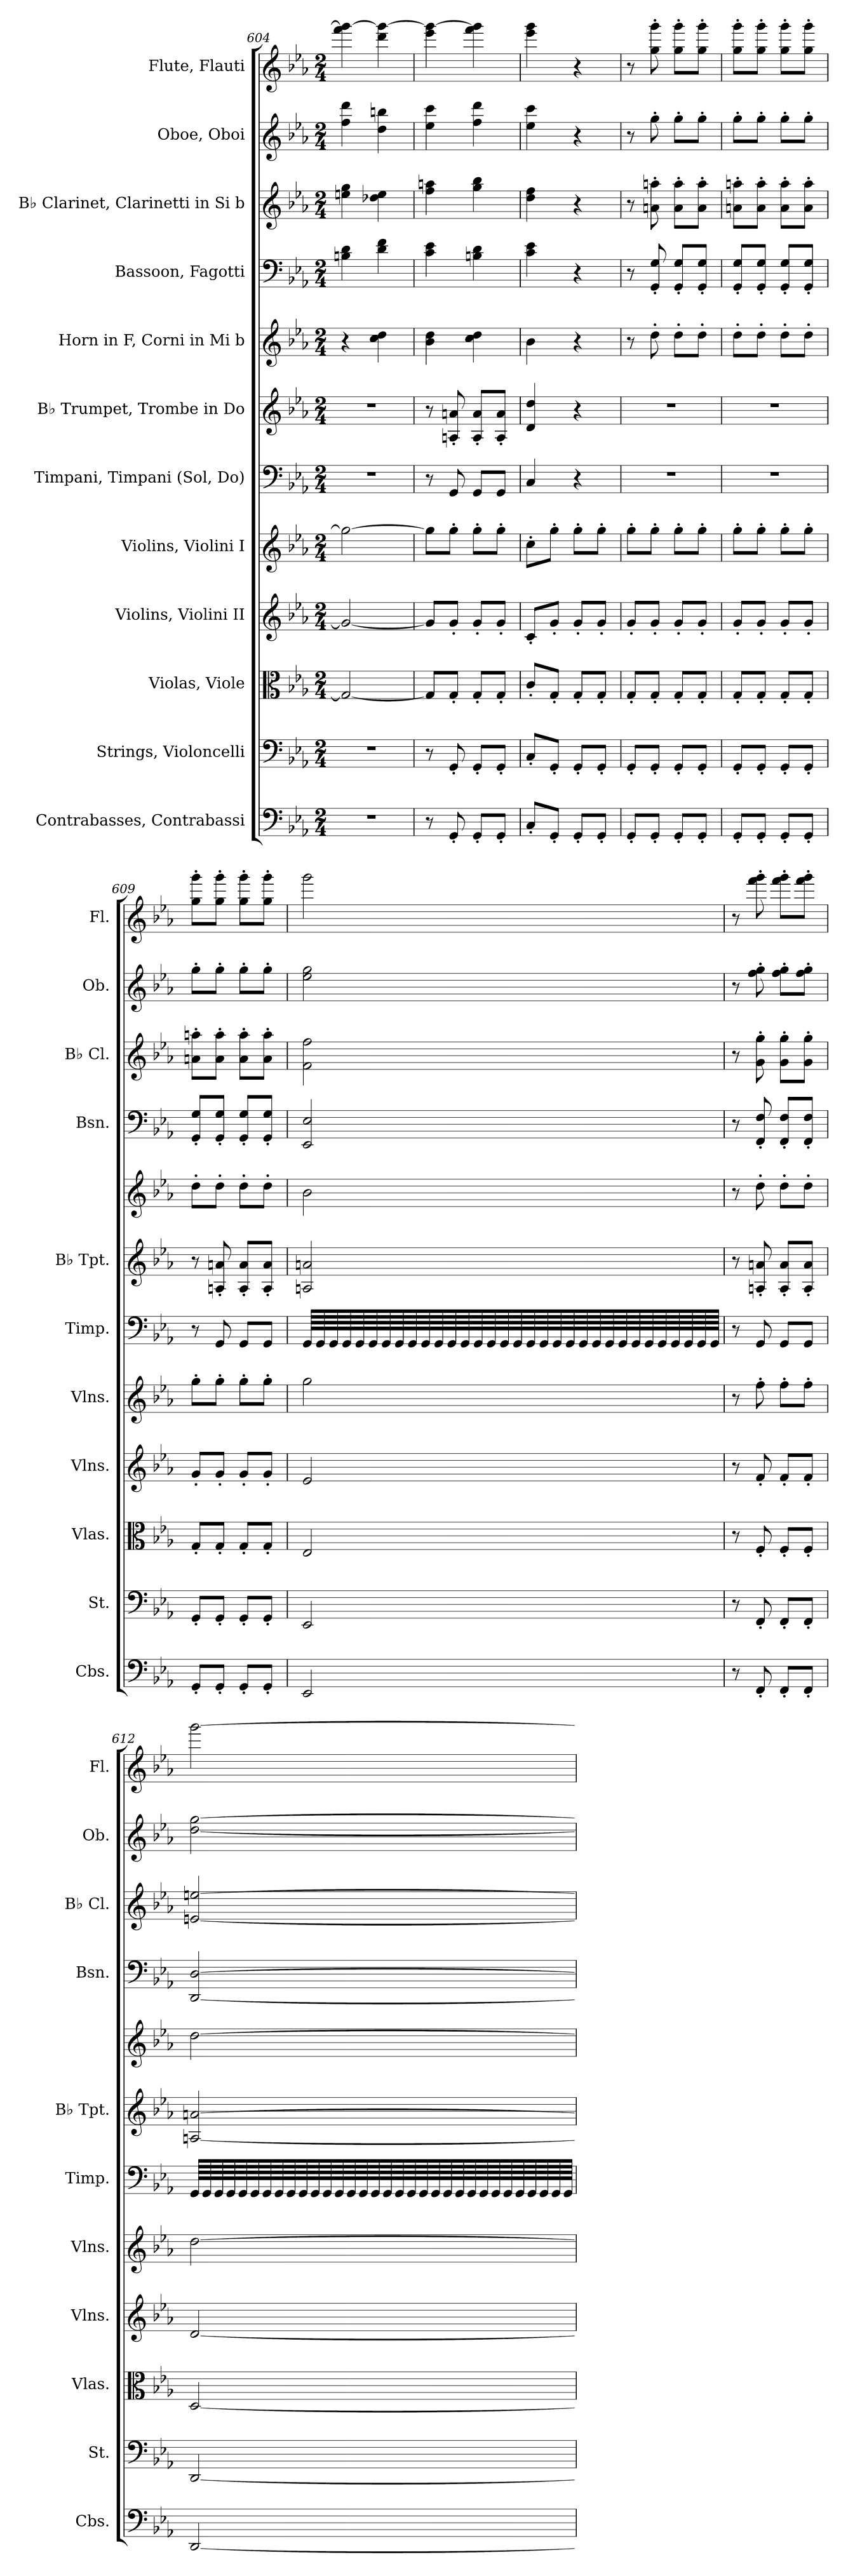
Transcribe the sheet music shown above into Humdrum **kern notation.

**kern	**kern	**kern	**kern	**kern	**kern	**kern	**kern	**kern	**kern	**kern	**kern
*part12	*part11	*part10	*part9	*part8	*part7	*part6	*part5	*part4	*part3	*part2	*part1
*staff12	*staff11	*staff10	*staff9	*staff8	*staff7	*staff6	*staff5	*staff4	*staff3	*staff2	*staff1
*I"Contrabasses, Contrabassi	*I"Strings, Violoncelli	*I"Violas, Viole	*I"Violins, Violini II	*I"Violins, Violini I	*I"Timpani, Timpani (Sol, Do)	*I"B♭ Trumpet, Trombe in Do	*I"Horn in F, Corni in Mi b	*I"Bassoon, Fagotti	*I"B♭ Clarinet, Clarinetti in Si b	*I"Oboe, Oboi	*I"Flute, Flauti
*I'Cbs.	*I'St.	*I'Vlas.	*I'Vlns.	*I'Vlns.	*I'Timp.	*I'B♭ Tpt.	*	*I'Bsn.	*I'B♭ Cl.	*I'Ob.	*I'Fl.
*clefF4	*clefF4	*clefC3	*clefG2	*clefG2	*clefF4	*clefG2	*clefG2	*clefF4	*clefG2	*clefG2	*clefG2
*ITrd7c12	*	*	*	*	*	*ITrd1c2	*ITrd4c7	*	*ITrd1c2	*	*
*k[b-e-a-]	*k[b-e-a-]	*k[b-e-a-]	*k[b-e-a-]	*k[b-e-a-]	*k[b-e-a-]	*k[b-e-a-d-g-]	*k[b-e-a-d-]	*k[b-e-a-]	*k[b-e-a-d-g-]	*k[b-e-a-]	*k[b-e-a-]
*M2/4	*M2/4	*M2/4	*M2/4	*M2/4	*M2/4	*M2/4	*M2/4	*M2/4	*M2/4	*M2/4	*M2/4
=604	=604	=604	=604	=604	=604	=604	=604	=604	=604	=604	=604
2r	2r	2G/_	2g/_	2gg\_	2r	2r	4r	4Bn\ 4d\	4ddn\ 4ff\	4ff\ 4ddd\	4fff\ 4ggg\_
.	.	.	.	.	.	.	4f\ 4g\	4d\ 4f\	4cc-X\ 4dd\	4dd\ 4bbn\	4ddd\ 4ggg\_
=605	=605	=605	=605	=605	=605	=605	=605	=605	=605	=605	=605
8r	8r	8G/L]	8g/L]	8gg\L]	8r	8r	4e-\ 4g\	4c\ 4e-\	4ee-\ 4ggn\	4ee-\ 4ccc\	4eee-\ 4ggg\_
8GGG'/	8GG'/	8G'/J	8g'/J	8gg'\J	8GG/	8Gn/' 8gn/'	.	.	.	.	.
8GGG'/L	8GG'/L	8G'/L	8g'/L	8gg'\L	8GG/L	8G/' 8g/'L	4f\ 4g\	4Bn\ 4d\	4ff\ 4aa-\	4ff\ 4ddd\	4fff\ 4ggg\]
8GGG'/J	8GG'/J	8G'/J	8g'/J	8gg'\J	8GG/J	8G/' 8g/'J	.	.	.	.	.
=606	=606	=606	=606	=606	=606	=606	=606	=606	=606	=606	=606
8CC'/L	8C'/L	8c'/L	8c'/L	8cc'\L	4C/	4c/ 4cc/	4e-\	4c\ 4e-\	4cc\ 4ee-\	4ee-\ 4ccc\	4eee-\ 4ggg\
8GGG'/J	8GG'/J	8G'/J	8g'/J	8gg'\J	.	.	.	.	.	.	.
8GGG'/L	8GG'/L	8G'/L	8g'/L	8gg'\L	4r	4r	4r	4r	4r	4r	4r
8GGG'/J	8GG'/J	8G'/J	8g'/J	8gg'\J	.	.	.	.	.	.	.
!!LO:PB:g=z
=607	=607	=607	=607	=607	=607	=607	=607	=607	=607	=607	=607
8GGG'/L	8GG'/L	8G'/L	8g'/L	8gg'\L	2r	2r	8r	8r	8r	8r	8r
8GGG'/J	8GG'/J	8G'/J	8g'/J	8gg'\J	.	.	8g'\	8GG/' 8G/'	8gn\' 8ggn\'	8gg'\	8gg\' 8ggg\'
8GGG'/L	8GG'/L	8G'/L	8g'/L	8gg'\L	.	.	8g'\L	8GG/' 8G/'L	8g\' 8gg\'L	8gg'\L	8gg\' 8ggg\'L
8GGG'/J	8GG'/J	8G'/J	8g'/J	8gg'\J	.	.	8g'\J	8GG/' 8G/'J	8g\' 8gg\'J	8gg'\J	8gg\' 8ggg\'J
=608	=608	=608	=608	=608	=608	=608	=608	=608	=608	=608	=608
8GGG'/L	8GG'/L	8G'/L	8g'/L	8gg'\L	2r	2r	8g'\L	8GG/' 8G/'L	8gn\' 8ggn\'L	8gg'\L	8gg\' 8ggg\'L
8GGG'/J	8GG'/J	8G'/J	8g'/J	8gg'\J	.	.	8g'\J	8GG/' 8G/'J	8g\' 8gg\'J	8gg'\J	8gg\' 8ggg\'J
8GGG'/L	8GG'/L	8G'/L	8g'/L	8gg'\L	.	.	8g'\L	8GG/' 8G/'L	8g\' 8gg\'L	8gg'\L	8gg\' 8ggg\'L
8GGG'/J	8GG'/J	8G'/J	8g'/J	8gg'\J	.	.	8g'\J	8GG/' 8G/'J	8g\' 8gg\'J	8gg'\J	8gg\' 8ggg\'J
=609	=609	=609	=609	=609	=609	=609	=609	=609	=609	=609	=609
*	*	*	*	*	*	*	*	*	*	*	*MM177
8GGG'/L	8GG'/L	8G'/L	8g'/L	8gg'\L	8r	8r	8g'\L	8GG/' 8G/'L	8gn\' 8ggn\'L	8gg'\L	8gg\' 8ggg\'L
8GGG'/J	8GG'/J	8G'/J	8g'/J	8gg'\J	8GG/	8Gn/' 8gn/'	8g'\J	8GG/' 8G/'J	8g\' 8gg\'J	8gg'\J	8gg\' 8ggg\'J
8GGG'/L	8GG'/L	8G'/L	8g'/L	8gg'\L	8GG/L	8G/' 8g/'L	8g'\L	8GG/' 8G/'L	8g\' 8gg\'L	8gg'\L	8gg\' 8ggg\'L
8GGG'/J	8GG'/J	8G'/J	8g'/J	8gg'\J	8GG/J	8G/' 8g/'J	8g'\J	8GG/' 8G/'J	8g\' 8gg\'J	8gg'\J	8gg\' 8ggg\'J
!!LO:PB:g=z
=610	=610	=610	=610	=610	=610	=610	=610	=610	=610	=610	=610
*	*	*	*	*	*	*	*	*	*	*	*MM59
2EEE-/	2EE-/	2E-/	2e-/	2gg\	64GG/LLLL	2Gn/ 2gn/	2e-\	2EE-/ 2E-/	2e-\ 2ee-\	2ee-\ 2gg\	2ggg\
.	.	.	.	.	64GG/	.	.	.	.	.	.
.	.	.	.	.	64GG/	.	.	.	.	.	.
.	.	.	.	.	64GG/	.	.	.	.	.	.
.	.	.	.	.	64GG/	.	.	.	.	.	.
.	.	.	.	.	64GG/	.	.	.	.	.	.
.	.	.	.	.	64GG/	.	.	.	.	.	.
.	.	.	.	.	64GG/	.	.	.	.	.	.
.	.	.	.	.	64GG/	.	.	.	.	.	.
.	.	.	.	.	64GG/	.	.	.	.	.	.
.	.	.	.	.	64GG/	.	.	.	.	.	.
.	.	.	.	.	64GG/	.	.	.	.	.	.
.	.	.	.	.	64GG/	.	.	.	.	.	.
.	.	.	.	.	64GG/	.	.	.	.	.	.
.	.	.	.	.	64GG/	.	.	.	.	.	.
.	.	.	.	.	64GG/	.	.	.	.	.	.
.	.	.	.	.	64GG/	.	.	.	.	.	.
.	.	.	.	.	64GG/	.	.	.	.	.	.
.	.	.	.	.	64GG/	.	.	.	.	.	.
.	.	.	.	.	64GG/	.	.	.	.	.	.
.	.	.	.	.	64GG/	.	.	.	.	.	.
.	.	.	.	.	64GG/	.	.	.	.	.	.
.	.	.	.	.	64GG/	.	.	.	.	.	.
.	.	.	.	.	64GG/	.	.	.	.	.	.
.	.	.	.	.	64GG/	.	.	.	.	.	.
.	.	.	.	.	64GG/	.	.	.	.	.	.
.	.	.	.	.	64GG/	.	.	.	.	.	.
.	.	.	.	.	64GG/	.	.	.	.	.	.
.	.	.	.	.	64GG/	.	.	.	.	.	.
.	.	.	.	.	64GG/	.	.	.	.	.	.
.	.	.	.	.	64GG/	.	.	.	.	.	.
.	.	.	.	.	64GG/JJJJ	.	.	.	.	.	.
=611	=611	=611	=611	=611	=611	=611	=611	=611	=611	=611	=611
*	*	*	*	*	*	*	*	*	*	*	*MM85
8r	8r	8r	8r	8r	8r	8r	8r	8r	8r	8r	8r
8FFF'/	8FF'/	8F'/	8f'/	8ff'\	8GG/	8Gn/' 8gn/'	8g'\	8FF/' 8F/'	8f\' 8ff\'	8ff\' 8gg\'	8fff\' 8ggg\'
8FFF'/L	8FF'/L	8F'/L	8f'/L	8ff'\L	8GG/L	8G/' 8g/'L	8g'\L	8FF/' 8F/'L	8f\' 8ff\'L	8ff\' 8gg\'L	8fff\' 8ggg\'L
8FFF'/J	8FF'/J	8F'/J	8f'/J	8ff'\J	8GG/J	8G/' 8g/'J	8g'\J	8FF/' 8F/'J	8f\' 8ff\'J	8ff\' 8gg\'J	8fff\' 8ggg\'J
!!LO:PB:g=z
=612	=612	=612	=612	=612	=612	=612	=612	=612	=612	=612	=612
*	*	*	*	*	*	*	*	*	*	*	*MM61
[2DDD/	[2DD/	[2D/	[2d/	[2dd\	64GG/LLLL	[2Gn/ [2gn/	[2g\	[2DD/ [2D/	[2dn/ [2ddn/	[2dd\ [2gg\	[2ggg\
.	.	.	.	.	64GG/	.	.	.	.	.	.
.	.	.	.	.	64GG/	.	.	.	.	.	.
.	.	.	.	.	64GG/	.	.	.	.	.	.
.	.	.	.	.	64GG/	.	.	.	.	.	.
.	.	.	.	.	64GG/	.	.	.	.	.	.
.	.	.	.	.	64GG/	.	.	.	.	.	.
.	.	.	.	.	64GG/	.	.	.	.	.	.
.	.	.	.	.	64GG/	.	.	.	.	.	.
.	.	.	.	.	64GG/	.	.	.	.	.	.
.	.	.	.	.	64GG/	.	.	.	.	.	.
.	.	.	.	.	64GG/	.	.	.	.	.	.
.	.	.	.	.	64GG/	.	.	.	.	.	.
.	.	.	.	.	64GG/	.	.	.	.	.	.
.	.	.	.	.	64GG/	.	.	.	.	.	.
.	.	.	.	.	64GG/	.	.	.	.	.	.
.	.	.	.	.	64GG/	.	.	.	.	.	.
.	.	.	.	.	64GG/	.	.	.	.	.	.
.	.	.	.	.	64GG/	.	.	.	.	.	.
.	.	.	.	.	64GG/	.	.	.	.	.	.
.	.	.	.	.	64GG/	.	.	.	.	.	.
.	.	.	.	.	64GG/	.	.	.	.	.	.
.	.	.	.	.	64GG/	.	.	.	.	.	.
.	.	.	.	.	64GG/	.	.	.	.	.	.
.	.	.	.	.	64GG/	.	.	.	.	.	.
.	.	.	.	.	64GG/	.	.	.	.	.	.
.	.	.	.	.	64GG/	.	.	.	.	.	.
.	.	.	.	.	64GG/	.	.	.	.	.	.
.	.	.	.	.	64GG/	.	.	.	.	.	.
.	.	.	.	.	64GG/	.	.	.	.	.	.
.	.	.	.	.	64GG/	.	.	.	.	.	.
.	.	.	.	.	64GG/JJJJ	.	.	.	.	.	.
=	=	=	=	=	=	=	=	=	=	=	=
*-	*-	*-	*-	*-	*-	*-	*-	*-	*-	*-	*-
